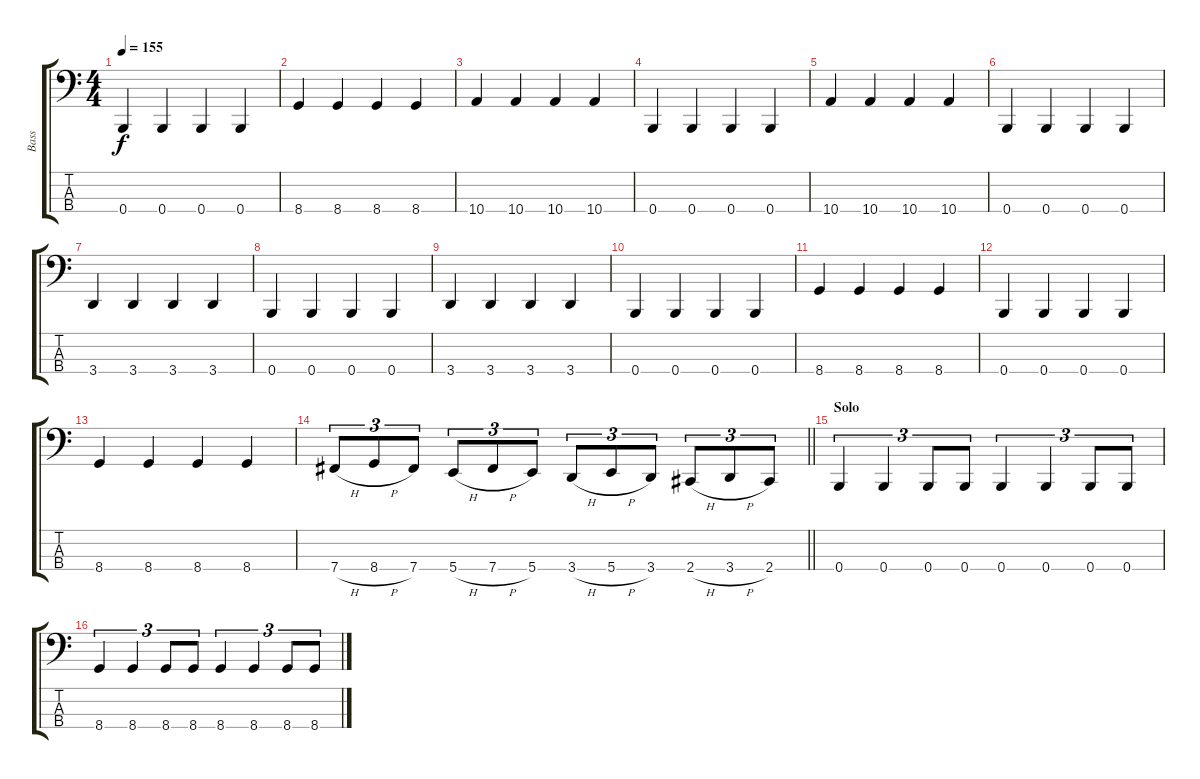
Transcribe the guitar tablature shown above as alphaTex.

\track ("Bass" "Bass") {instrument electricbasspick}
\staff {score tabs}
\tuning (E2 B1 Gb1 B0) {hide}
\ts (4 4)
\tempo 155
\clef f4
\ks c
0.4.4{dy f} 0.4.4 0.4.4 0.4.4 |
8.4.4 8.4.4 8.4.4 8.4.4 |
10.4.4 10.4.4 10.4.4 10.4.4 |
0.4.4 0.4.4 0.4.4 0.4.4 |
10.4.4 10.4.4 10.4.4 10.4.4 |
0.4.4 0.4.4 0.4.4 0.4.4 |
3.4.4 3.4.4 3.4.4 3.4.4 |
0.4.4 0.4.4 0.4.4 0.4.4 |
3.4.4 3.4.4 3.4.4 3.4.4 |
0.4.4 0.4.4 0.4.4 0.4.4 |
8.4.4 8.4.4 8.4.4 8.4.4 |
0.4.4 0.4.4 0.4.4 0.4.4 |
8.4.4 8.4.4 8.4.4 8.4.4 |
\barLineRight lightlight
7.4{h}.8{tu (3 2)} 8.4{h}.8{tu (3 2)} 7.4.8{tu (3 2)} 5.4{h}.8{tu (3 2)} 7.4{h}.8{tu (3 2)} 5.4.8{tu (3 2)} 3.4{h}.8{tu (3 2)} 5.4{h}.8{tu (3 2)} 3.4.8{tu (3 2)} 2.4{h}.8{tu (3 2)} 3.4{h}.8{tu (3 2)} 2.4.8{tu (3 2)} |
\section ("" "Solo")
0.4.4{tu (3 2)} 0.4.4{tu (3 2)} 0.4.8{tu (3 2)} 0.4.8{tu (3 2)} 0.4.4{tu (3 2)} 0.4.4{tu (3 2)} 0.4.8{tu (3 2)} 0.4.8{tu (3 2)} |
8.4.4{tu (3 2)} 8.4.4{tu (3 2)} 8.4.8{tu (3 2)} 8.4.8{tu (3 2)} 8.4.4{tu (3 2)} 8.4.4{tu (3 2)} 8.4.8{tu (3 2)} 8.4.8{tu (3 2)}
